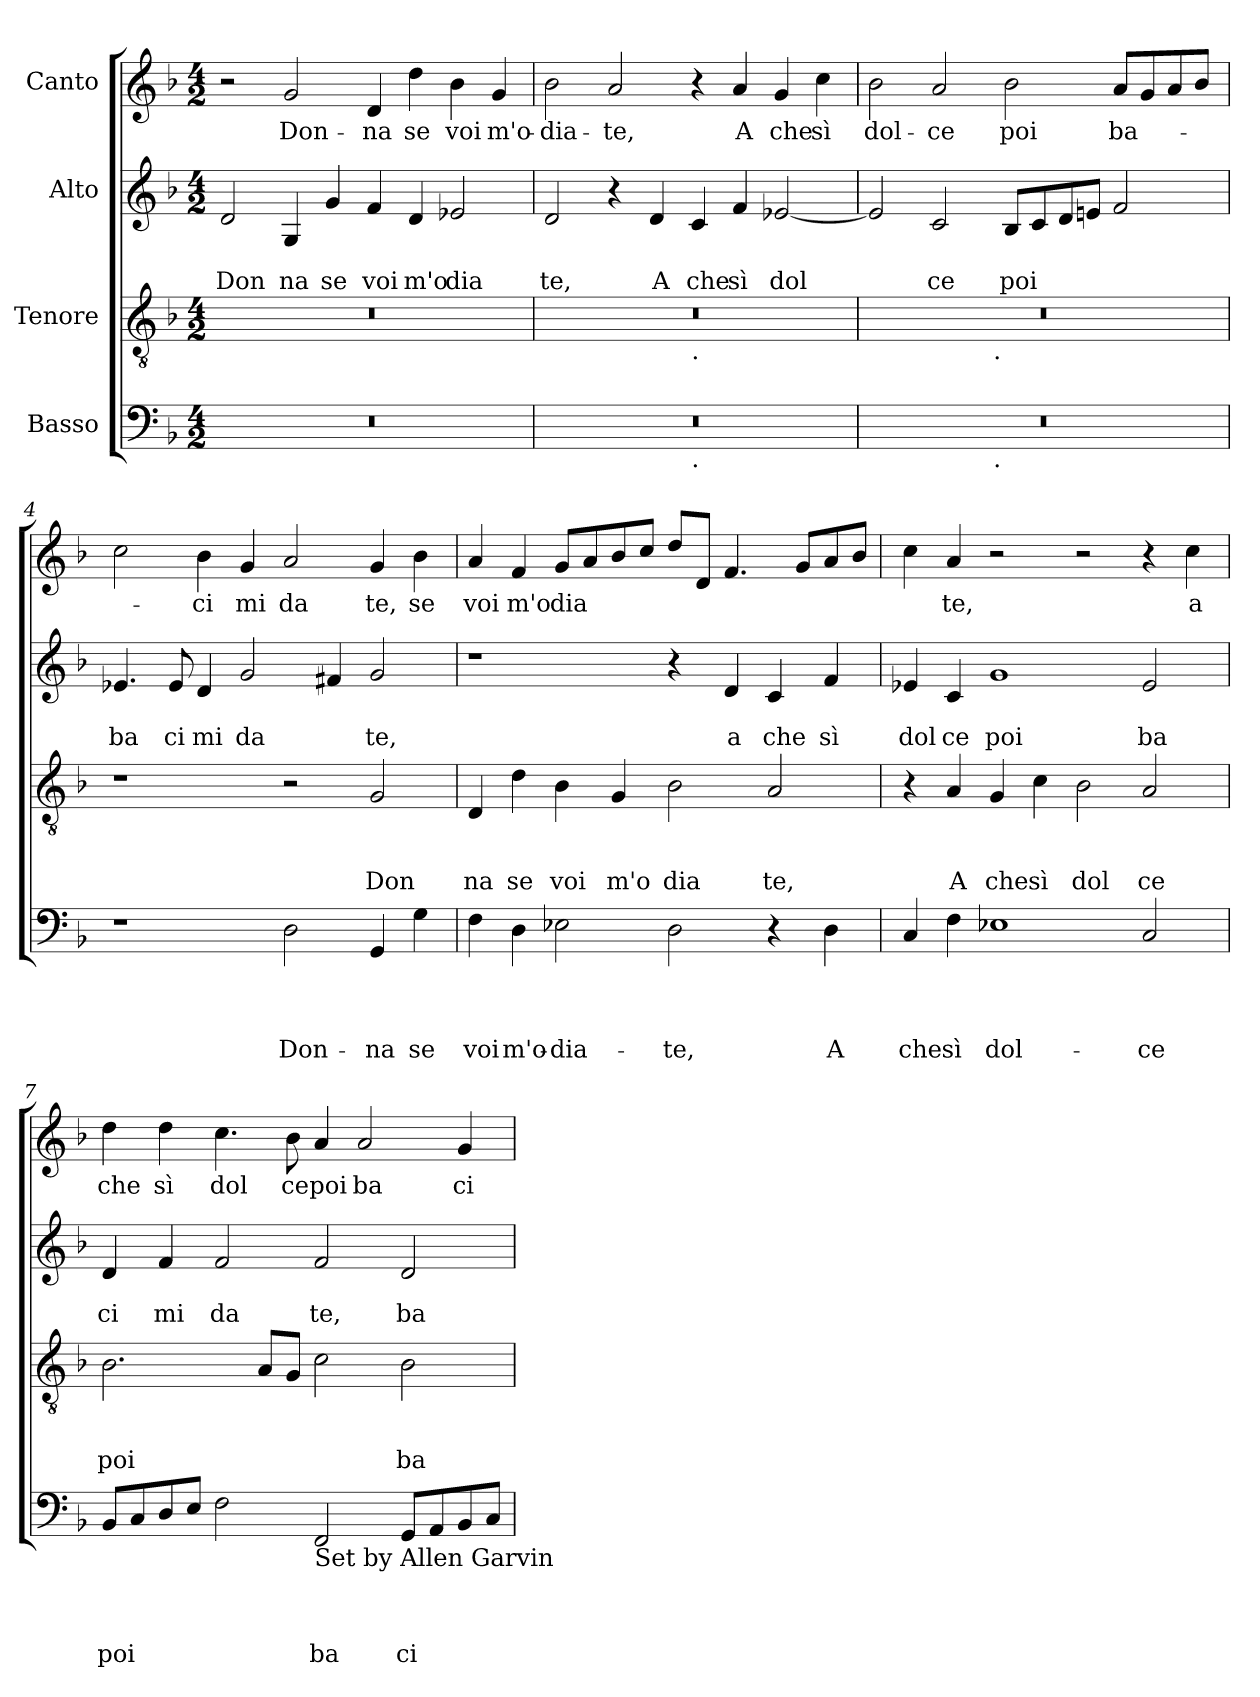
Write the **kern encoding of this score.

**kern	**text	**text	**text	**text	**kern	**text	**text	**text	**kern	**text	**text	**kern	**text
*part4	*part4	*part4	*part4	*part4	*part3	*part3	*part3	*part3	*part2	*part2	*part2	*part1	*part1
*staff4	*staff4	*staff4	*staff4	*staff4	*staff3	*staff3	*staff3	*staff3	*staff2	*staff2	*staff2	*staff1	*staff1
*I"Basso	*	*	*	*	*I"Tenore	*	*	*	*I"Alto	*	*	*I"Canto	*
*clefF4	*	*	*	*	*clefGv2	*	*	*	*clefG2	*	*	*clefG2	*
*k[b-]	*	*	*	*	*k[b-]	*	*	*	*k[b-]	*	*	*k[b-]	*
*F:	*	*	*	*	*F:	*	*	*	*F:	*	*	*F:	*
*M4/2	*	*	*	*	*M4/2	*	*	*	*M4/2	*	*	*M4/2	*
=1	=1	=1	=1	=1	=1	=1	=1	=1	=1	=1	=1	=1	=1
!	!	!	!	!	!	!	!	!	!	!	!LO:LY:b	!	!
0r	.	.	.	.	0r	.	.	.	2d/	.	Don	2r	.
!	!	!	!	!	!	!	!	!	!	!	!LO:LY:b	!	!LO:LY:b
.	.	.	.	.	.	.	.	.	4G/	.	na	2g/	Don-
!	!	!	!	!	!	!	!	!	!	!	!LO:LY:b	!	!
.	.	.	.	.	.	.	.	.	4g/	.	se	.	.
!	!	!	!	!	!	!	!	!	!	!	!LO:LY:b	!	!LO:LY:b
.	.	.	.	.	.	.	.	.	4f/	.	voi	4d/	-na
!	!	!	!	!	!	!	!	!	!	!	!LO:LY:b	!	!LO:LY:b
.	.	.	.	.	.	.	.	.	4d/	.	m'o	4dd\	se
!	!	!	!	!	!	!	!	!	!	!	!LO:LY:b	!	!LO:LY:b
.	.	.	.	.	.	.	.	.	2e-X/	.	dia	4b-\	voi
!	!	!	!	!	!	!	!	!	!	!	!	!	!LO:LY:b
.	.	.	.	.	.	.	.	.	.	.	.	4g/	m'o-
=2	=2	=2	=2	=2	=2	=2	=2	=2	=2	=2	=2	=2	=2
!	!	!	!	!	!	!	!	!	!	!	!LO:LY:b	!	!LO:LY:b
*^	*	*	*	*	*^	*	*	*	*	*	*	*	*
0r	1ryy	.	.	.	.	0r	1ryy	.	.	.	2d/	.	te,	2b-\	-dia-
!	!	!	!	!	!	!	!	!	!	!	!	!	!	!	!LO:LY:b
.	.	.	.	.	.	.	.	.	.	.	4r	.	.	2a/	-te,
!	!	!	!	!	!	!	!	!	!	!	!	!	!LO:LY:b	!	!
.	.	.	.	.	.	.	.	.	.	.	4d/	.	A	.	.
!	!	!	!	!	!	!	!LO:TX:b:t=.	!	!	!	!	!	!	!	!
!	!LO:TX:b:t=.	!	!	!	!	!	!	!	!	!	!	!	!	!	!
!	!	!	!	!	!	!	!	!	!	!	!	!	!LO:LY:b	!	!
.	1ryy	.	.	.	.	.	1ryy	.	.	.	4c/	.	che	4r	.
!	!	!	!	!	!	!	!	!	!	!	!	!	!LO:LY:b	!	!LO:LY:b
.	.	.	.	.	.	.	.	.	.	.	4f/	.	sì	4a/	A
!	!	!	!	!	!	!	!	!	!	!	!	!	!LO:LY:b	!	!LO:LY:b
.	.	.	.	.	.	.	.	.	.	.	[<2e-X/	.	dol	4g/	che
!	!	!	!	!	!	!	!	!	!	!	!	!	!	!	!LO:LY:b
.	.	.	.	.	.	.	.	.	.	.	.	.	.	4cc\	sì
=3	=3	=3	=3	=3	=3	=3	=3	=3	=3	=3	=3	=3	=3	=3	=3
!	!	!	!	!	!	!	!	!	!	!	!	!	!	!	!LO:LY:b
0r	2ryy	.	.	.	.	0r	2ryy	.	.	.	2e-/]	.	.	2b-\	dol-
!	!	!	!	!	!	!	!	!	!	!	!	!	!LO:LY:b	!	!LO:LY:b
.	4...ryy	.	.	.	.	.	4...ryy	.	.	.	2c/	.	ce	2a/	-ce
!	!	!	!	!	!	!	!LO:TX:b:t=.	!	!	!	!	!	!	!	!
!	!LO:TX:b:t=.	!	!	!	!	!	!	!	!	!	!	!	!	!	!
.	1ryy	.	.	.	.	.	1ryy	.	.	.	.	.	.	.	.
!	!	!	!	!	!	!	!	!	!	!	!	!	!LO:LY:b	!	!LO:LY:b
.	.	.	.	.	.	.	.	.	.	.	8B-/L	.	poi	2b-\	poi
.	.	.	.	.	.	.	.	.	.	.	8c/	.	.	.	.
.	.	.	.	.	.	.	.	.	.	.	8d/	.	.	.	.
.	.	.	.	.	.	.	.	.	.	.	8en/J	.	.	.	.
!	!	!	!	!	!	!	!	!	!	!	!	!	!	!	!LO:LY:b
.	.	.	.	.	.	.	.	.	.	.	2f/	.	.	8a/L	ba-
.	.	.	.	.	.	.	.	.	.	.	.	.	.	8g/	.
.	.	.	.	.	.	.	.	.	.	.	.	.	.	8a/	.
.	.	.	.	.	.	.	.	.	.	.	.	.	.	8b-/J	.
.	32ryy	.	.	.	.	.	32ryy	.	.	.	.	.	.	.	.
!!LO:LB:g=z
=4	=4	=4	=4	=4	=4	=4	=4	=4	=4	=4	=4	=4	=4	=4	=4
!	!	!	!	!	!	!	!	!	!	!	!	!	!LO:LY:b	!	!
*v	*v	*	*	*	*	*	*	*	*	*	*	*	*	*	*
*	*	*	*	*	*v	*v	*	*	*	*	*	*	*	*
1r	.	.	.	.	1r	.	.	.	4.e-X/	.	ba	2cc\	.
!	!	!	!	!	!	!	!	!	!	!	!LO:LY:b	!	!
.	.	.	.	.	.	.	.	.	8e-/	.	ci	.	.
!	!	!	!	!	!	!	!	!	!	!	!LO:LY:b	!	!LO:LY:b
.	.	.	.	.	.	.	.	.	4d/	.	mi	4b-\	-ci
!	!	!	!	!	!	!	!	!	!	!	!LO:LY:b	!	!LO:LY:b
.	.	.	.	.	.	.	.	.	2g/	.	da	4g/	mi
!	!	!	!	!LO:LY:b	!	!	!	!	!	!	!	!	!LO:LY:b
2D\	.	.	.	Don-	2r	.	.	.	.	.	.	2a/	da
.	.	.	.	.	.	.	.	.	4f#/	.	.	.	.
!	!	!	!	!LO:LY:b	!	!	!	!LO:LY:b	!	!	!LO:LY:b	!	!LO:LY:b
4GG/	.	.	.	-na	2G/	.	.	Don	2g/	.	te,	4g/	te,
!	!	!	!	!LO:LY:b	!	!	!	!	!	!	!	!	!LO:LY:b
4G\	.	.	.	se	.	.	.	.	.	.	.	4b-\	se
=5	=5	=5	=5	=5	=5	=5	=5	=5	=5	=5	=5	=5	=5
!	!	!	!	!LO:LY:b	!	!	!	!LO:LY:b	!	!	!	!	!LO:LY:b
4F\	.	.	.	voi	4D/	.	.	na	1r	.	.	4a</	voi
!	!	!	!	!LO:LY:b	!	!	!	!LO:LY:b	!	!	!	!	!LO:LY:b
4D\	.	.	.	m'o-	4d\	.	.	se	.	.	.	4f/	m'o
!	!	!	!	!LO:LY:b	!	!	!	!LO:LY:b	!	!	!	!	!LO:LY:b
2E-X\	.	.	.	-dia-	4B-\	.	.	voi	.	.	.	8g/L	dia
.	.	.	.	.	.	.	.	.	.	.	.	8a/	.
!	!	!	!	!	!	!	!	!LO:LY:b	!	!	!	!	!
.	.	.	.	.	4G/	.	.	m'o	.	.	.	8b-/	.
.	.	.	.	.	.	.	.	.	.	.	.	8cc/J	.
!	!	!	!	!LO:LY:b	!	!	!	!LO:LY:b	!	!	!	!	!
2D\	.	.	.	-te,	2B-\	.	.	dia	4r	.	.	8dd/L	.
.	.	.	.	.	.	.	.	.	.	.	.	8d/J	.
!	!	!	!	!	!	!	!	!	!	!	!LO:LY:b	!	!
.	.	.	.	.	.	.	.	.	4d/	.	a	4.f/	.
!	!	!	!	!	!	!	!	!LO:LY:b	!	!	!LO:LY:b	!	!
4r	.	.	.	.	2A/	.	.	te,	4c/	.	che	.	.
.	.	.	.	.	.	.	.	.	.	.	.	8g/L	.
!	!	!	!	!LO:LY:b	!	!	!	!	!	!	!LO:LY:b	!	!
4D\	.	.	.	A	.	.	.	.	4f/	.	sì	8a/	.
.	.	.	.	.	.	.	.	.	.	.	.	8b-/J	.
=6	=6	=6	=6	=6	=6	=6	=6	=6	=6	=6	=6	=6	=6
!	!	!	!	!LO:LY:b	!	!	!	!	!	!	!LO:LY:b	!	!
4C/	.	.	.	che	4r	.	.	.	4e-X/	.	dol	4cc\	.
!	!	!	!	!LO:LY:b	!	!	!	!LO:LY:b	!	!	!LO:LY:b	!	!LO:LY:b
4F\	.	.	.	sì	4A/	.	.	A	4c/	.	ce	4a/	te,
!	!	!	!	!LO:LY:b	!	!	!	!LO:LY:b	!	!	!LO:LY:b	!	!
1E-X	.	.	.	dol-	4G/	.	.	che	1g	.	poi	2r	.
!	!	!	!	!	!	!	!	!LO:LY:b	!	!	!	!	!
.	.	.	.	.	4c\	.	.	sì	.	.	.	.	.
!	!	!	!	!	!	!	!	!LO:LY:b	!	!	!	!	!
.	.	.	.	.	2B-\	.	.	dol	.	.	.	2r	.
!	!	!	!	!LO:LY:b	!	!	!	!LO:LY:b	!	!	!LO:LY:b	!	!
2C/	.	.	.	-ce	2A/	.	.	ce	2e-/	.	ba	4r	.
!	!	!	!	!	!	!	!	!	!	!	!	!	!LO:LY:b
.	.	.	.	.	.	.	.	.	.	.	.	4cc\	a
!!LO:LB:g=z
=7	=7	=7	=7	=7	=7	=7	=7	=7	=7	=7	=7	=7	=7
!	!	!	!	!LO:LY:b	!	!	!	!LO:LY:b	!	!	!LO:LY:b	!	!LO:LY:b
8BB-/L	.	.	.	poi	2.B-\	.	.	poi	4d/	.	ci	4dd\	che
8C/	.	.	.	.	.	.	.	.	.	.	.	.	.
!	!	!	!	!	!	!	!	!	!	!	!LO:LY:b	!	!LO:LY:b
8D/	.	.	.	.	.	.	.	.	4f/	.	mi	4dd\	sì
8E/J	.	.	.	.	.	.	.	.	.	.	.	.	.
!	!	!	!	!	!	!	!	!	!	!	!LO:LY:b	!	!LO:LY:b
2F\	.	.	.	.	.	.	.	.	2f/	.	da	4.cc\	dol
.	.	.	.	.	8A/L	.	.	.	.	.	.	.	.
!	!	!	!	!	!	!	!	!	!	!	!	!	!LO:LY:b
.	.	.	.	.	8G/J	.	.	.	.	.	.	8b-\	ce
!LO:TX:b:t=Set by Allen Garvin	!	!	!	!	!	!	!	!	!	!	!	!	!
!	!	!	!	!LO:LY:b	!	!	!	!	!	!	!LO:LY:b	!	!LO:LY:b
2FF/	.	.	.	ba	2c\	.	.	.	2f/	.	te,	4a/	poi
!	!	!	!	!	!	!	!	!	!	!	!	!	!LO:LY:b
.	.	.	.	.	.	.	.	.	.	.	.	2a/	ba
!	!	!	!	!LO:LY:b	!	!	!	!LO:LY:b	!	!	!LO:LY:b	!	!
8GG/L	.	.	.	ci	2B-\	.	.	ba	2d/	.	ba	.	.
8AA/	.	.	.	.	.	.	.	.	.	.	.	.	.
!	!	!	!	!	!	!	!	!	!	!	!	!	!LO:LY:b
8BB-/	.	.	.	.	.	.	.	.	.	.	.	4g/	ci
8C/J	.	.	.	.	.	.	.	.	.	.	.	.	.
=	=	=	=	=	=	=	=	=	=	=	=	=	=
*-	*-	*-	*-	*-	*-	*-	*-	*-	*-	*-	*-	*-	*-
